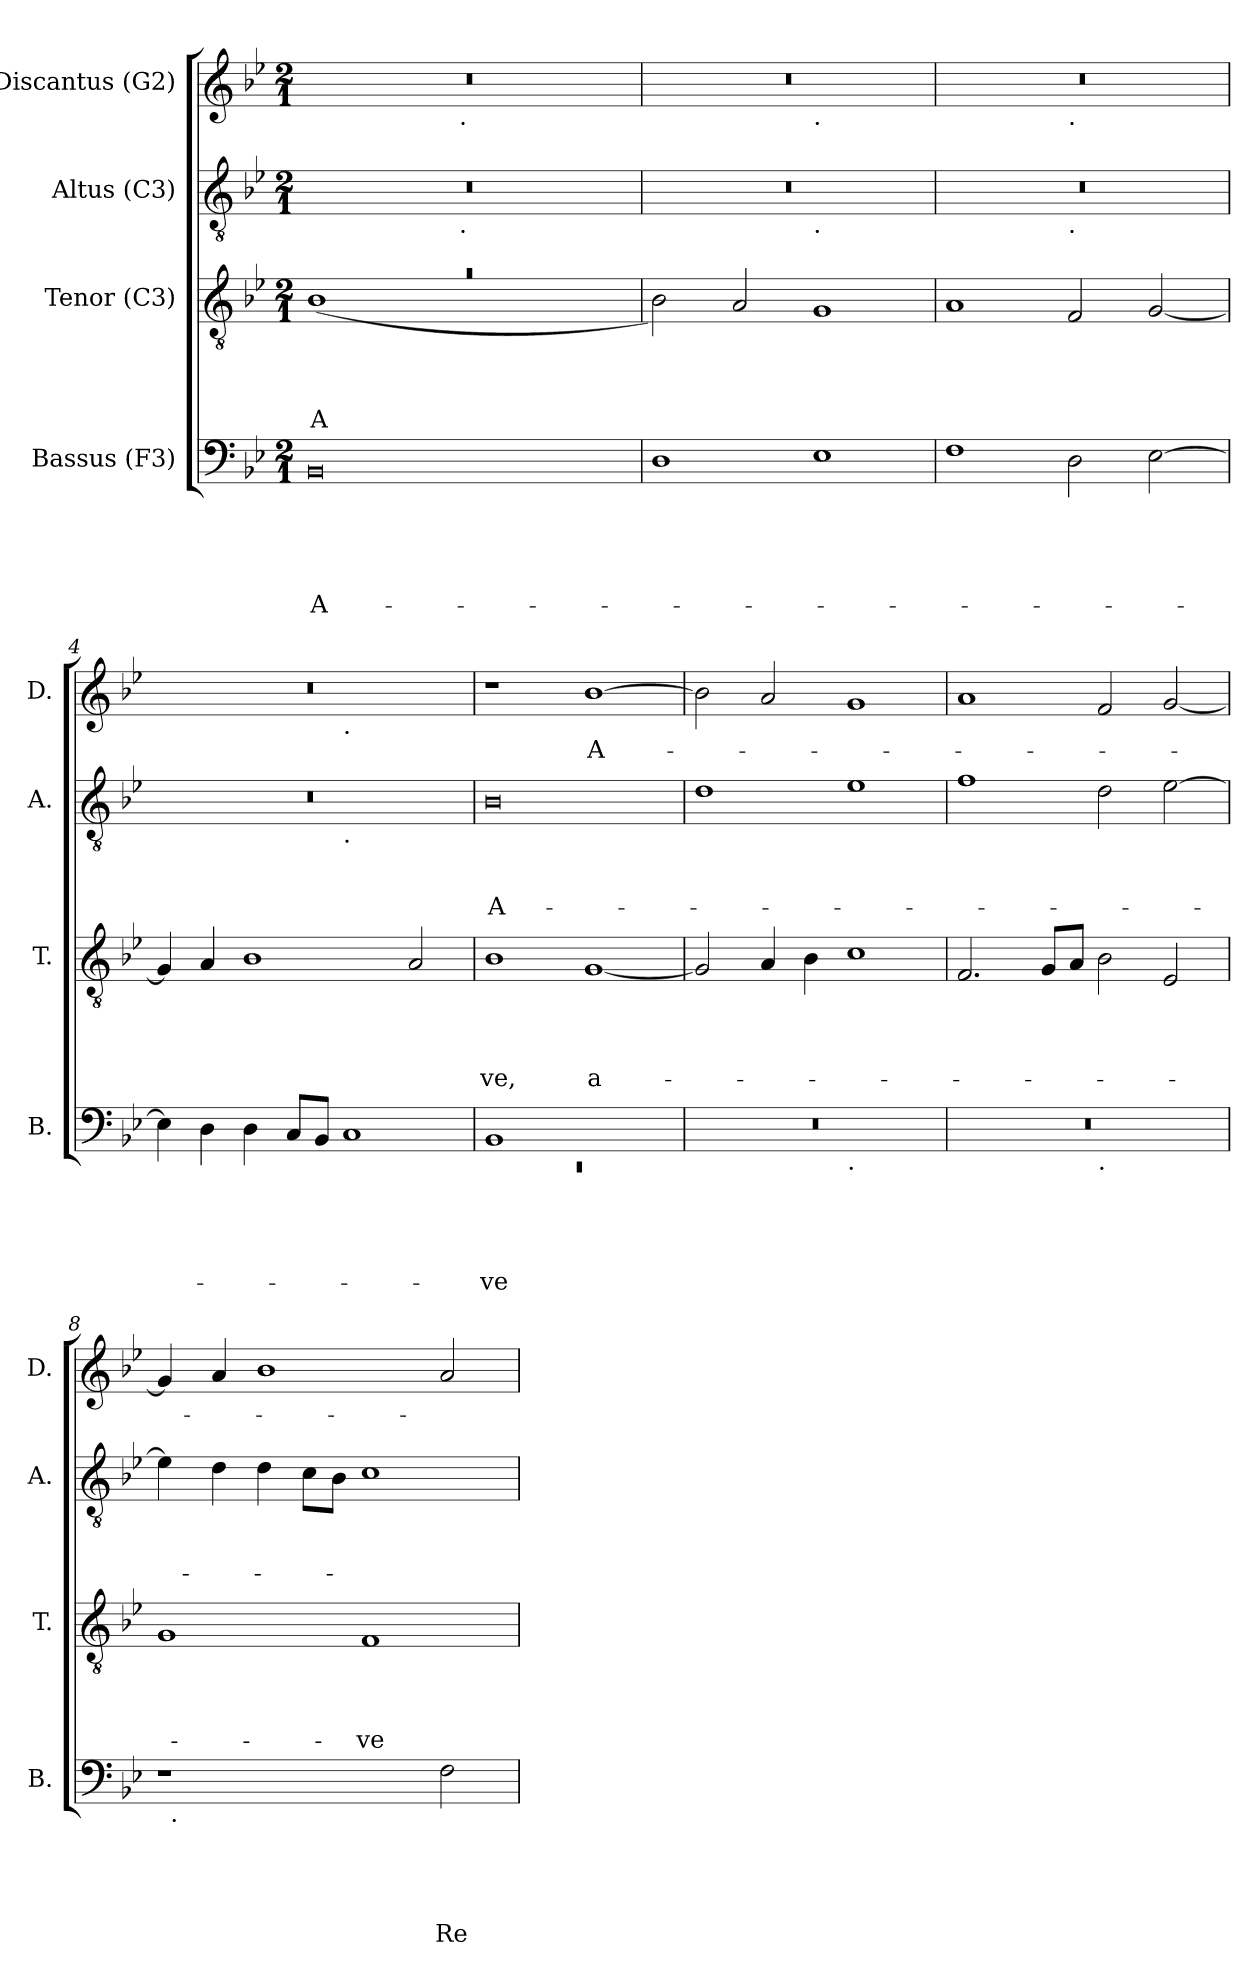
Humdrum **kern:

**kern	**text	**text	**text	**text	**text	**kern	**text	**text	**text	**text	**kern	**text	**text	**text	**kern	**text
*part4	*part4	*part4	*part4	*part4	*part4	*part3	*part3	*part3	*part3	*part3	*part2	*part2	*part2	*part2	*part1	*part1
*staff4	*staff4	*staff4	*staff4	*staff4	*staff4	*staff3	*staff3	*staff3	*staff3	*staff3	*staff2	*staff2	*staff2	*staff2	*staff1	*staff1
*I"Bassus (F3)	*	*	*	*	*	*I"Tenor (C3)	*	*	*	*	*I"Altus (C3)	*	*	*	*I"Discantus (G2)	*
*I'B.	*	*	*	*	*	*I'T.	*	*	*	*	*I'A.	*	*	*	*I'D.	*
*clefF4	*	*	*	*	*	*clefGv2	*	*	*	*	*clefGv2	*	*	*	*clefG2	*
*k[b-e-]	*	*	*	*	*	*k[b-e-]	*	*	*	*	*k[b-e-]	*	*	*	*k[b-e-]	*
*B-:	*	*	*	*	*	*B-:	*	*	*	*	*B-:	*	*	*	*B-:	*
*M2/1	*	*	*	*	*	*M2/1	*	*	*	*	*M2/1	*	*	*	*M2/1	*
=1	=1	=1	=1	=1	=1	=1	=1	=1	=1	=1	=1	=1	=1	=1	=1	=1
!	!	!	!	!	!LO:LY:b:rj	!LO:N:vis=1	!	!	!	!LO:LY:b	!	!	!	!	!	!
*	*	*	*	*	*	*^	*	*	*	*	*^	*	*	*	*^	*
0BB-	.	.	.	.	A-	0ra	(>1B-	.	.	.	A-	0r	1ryy	.	.	.	0r	1ryy	.
.	.	.	.	.	.	.	1ryy	.	.	.	.	.	16.ryy	.	.	.	.	16.ryy	.
!	!	!	!	!	!	!	!	!	!	!	!	!	!	!	!	!	!	!LO:TX:b:t=.	!
!	!	!	!	!	!	!	!	!	!	!	!	!	!LO:TX:b:t=.	!	!	!	!	!	!
.	.	.	.	.	.	.	.	.	.	.	.	.	2ryy	.	.	.	.	2ryy	.
.	.	.	.	.	.	.	.	.	.	.	.	.	4ryy	.	.	.	.	4ryy	.
.	.	.	.	.	.	.	.	.	.	.	.	.	8ryy	.	.	.	.	8ryy	.
.	.	.	.	.	.	.	.	.	.	.	.	.	32ryy	.	.	.	.	32ryy	.
*	*	*	*	*	*	*v	*v	*	*	*	*	*	*	*	*	*	*	*	*
=2	=2	=2	=2	=2	=2	=2	=2	=2	=2	=2	=2	=2	=2	=2	=2	=2	=2	=2
1D	.	.	.	.	.	2B-\)	.	.	.	.	0r	1ryy	.	.	.	0r	1ryy	.
.	.	.	.	.	.	2A/	.	.	.	.	.	.	.	.	.	.	.	.
!	!	!	!	!	!	!	!	!	!	!	!	!	!	!	!	!	!LO:TX:b:t=.	!
!	!	!	!	!	!	!	!	!	!	!	!	!LO:TX:b:t=.	!	!	!	!	!	!
1E-	.	.	.	.	.	1G	.	.	.	.	.	1ryy	.	.	.	.	1ryy	.
=3	=3	=3	=3	=3	=3	=3	=3	=3	=3	=3	=3	=3	=3	=3	=3	=3	=3	=3
1F	.	.	.	.	.	1A	.	.	.	.	0r	1ryy	.	.	.	0r	1ryy	.
!	!	!	!	!	!	!	!	!	!	!	!	!	!	!	!	!	!LO:TX:b:t=.	!
!	!	!	!	!	!	!	!	!	!	!	!	!LO:TX:b:t=.	!	!	!	!	!	!
2D\	.	.	.	.	.	2F/	.	.	.	.	.	1ryy	.	.	.	.	1ryy	.
[>2E-\	.	.	.	.	.	[<2G/	.	.	.	.	.	.	.	.	.	.	.	.
=4	=4	=4	=4	=4	=4	=4	=4	=4	=4	=4	=4	=4	=4	=4	=4	=4	=4	=4
4E-\]	.	.	.	.	.	4G/]	.	.	.	.	0r	1ryy	.	.	.	0r	1ryy	.
4D\	.	.	.	.	.	4A/	.	.	.	.	.	.	.	.	.	.	.	.
4D\	.	.	.	.	.	1B-	.	.	.	.	.	.	.	.	.	.	.	.
8C/L	.	.	.	.	.	.	.	.	.	.	.	.	.	.	.	.	.	.
8BB-/J	.	.	.	.	.	.	.	.	.	.	.	.	.	.	.	.	.	.
!	!	!	!	!	!	!	!	!	!	!	!	!	!	!	!	!	!LO:TX:b:t=.	!
!	!	!	!	!	!	!	!	!	!	!	!	!LO:TX:b:t=.	!	!	!	!	!	!
1C	.	.	.	.	.	.	.	.	.	.	.	1ryy	.	.	.	.	1ryy	.
.	.	.	.	.	.	2A/	.	.	.	.	.	.	.	.	.	.	.	.
!!LO:LB:g=z
=5	=5	=5	=5	=5	=5	=5	=5	=5	=5	=5	=5	=5	=5	=5	=5	=5	=5	=5
*^	*	*	*	*	*	*	*	*	*	*	*	*	*	*	*	*	*	*
!	!LO:N:vis=1	!	!	!	!	!LO:LY:b:rj	!	!	!	!	!LO:LY:b	!	!	!	!	!LO:LY:b:rj	!	!	!
*	*	*	*	*	*	*	*	*	*	*	*	*v	*v	*	*	*	*	*	*
*	*	*	*	*	*	*	*	*	*	*	*	*	*	*	*	*v	*v	*
1BB-	0rEE	.	.	.	.	-ve	1B-	.	.	.	-ve,	0B-	.	.	A-	1r	.
!	!	!	!	!	!	!	!	!	!	!	!LO:LY:b:rj	!	!	!	!	!	!LO:LY:b
1ryy	.	.	.	.	.	.	[<1G	.	.	.	a-	.	.	.	.	[>1b-	A-
=6	=6	=6	=6	=6	=6	=6	=6	=6	=6	=6	=6	=6	=6	=6	=6	=6	=6
0r	1ryy	.	.	.	.	.	2G/]	.	.	.	.	1d	.	.	.	2b-\]	.
.	.	.	.	.	.	.	4A/	.	.	.	.	.	.	.	.	2a/	.
.	.	.	.	.	.	.	4B-\	.	.	.	.	.	.	.	.	.	.
!	!LO:TX:b:t=.	!	!	!	!	!	!	!	!	!	!	!	!	!	!	!	!
.	1ryy	.	.	.	.	.	1c	.	.	.	.	1e-	.	.	.	1g	.
=7	=7	=7	=7	=7	=7	=7	=7	=7	=7	=7	=7	=7	=7	=7	=7	=7	=7
0r	1ryy	.	.	.	.	.	2.F/	.	.	.	.	1f	.	.	.	1a	.
.	.	.	.	.	.	.	8G/L	.	.	.	.	.	.	.	.	.	.
.	.	.	.	.	.	.	8A/J	.	.	.	.	.	.	.	.	.	.
!	!LO:TX:b:t=.	!	!	!	!	!	!	!	!	!	!	!	!	!	!	!	!
.	1ryy	.	.	.	.	.	2B-\	.	.	.	.	2d\	.	.	.	2f/	.
.	.	.	.	.	.	.	2E-/	.	.	.	.	[>2e-\	.	.	.	[<2g/	.
=8	=8	=8	=8	=8	=8	=8	=8	=8	=8	=8	=8	=8	=8	=8	=8	=8	=8
1r	32ryy	.	.	.	.	.	1G	.	.	.	.	4e-\]	.	.	.	4g/]	.
!	!LO:TX:b:t=.	!	!	!	!	!	!	!	!	!	!	!	!	!	!	!	!
.	1ryy	.	.	.	.	.	.	.	.	.	.	.	.	.	.	.	.
.	.	.	.	.	.	.	.	.	.	.	.	4d\	.	.	.	4a/	.
.	.	.	.	.	.	.	.	.	.	.	.	4d\	.	.	.	1b-	.
.	.	.	.	.	.	.	.	.	.	.	.	8c\L	.	.	.	.	.
.	.	.	.	.	.	.	.	.	.	.	.	8B-\J	.	.	.	.	.
!	!	!	!	!	!	!	!	!	!	!	!LO:LY:b	!	!	!	!	!	!
2ryy	.	.	.	.	.	.	1F	.	.	.	-ve	1c	.	.	.	.	.
.	2ryy	.	.	.	.	.	.	.	.	.	.	.	.	.	.	.	.
!	!	!	!	!	!	!LO:LY:b	!	!	!	!	!	!	!	!	!	!	!
2F\	.	.	.	.	.	Re-	.	.	.	.	.	.	.	.	.	2a/	.
.	4...ryy	.	.	.	.	.	.	.	.	.	.	.	.	.	.	.	.
*v	*v	*	*	*	*	*	*	*	*	*	*	*	*	*	*	*	*
=	=	=	=	=	=	=	=	=	=	=	=	=	=	=	=	=
*-	*-	*-	*-	*-	*-	*-	*-	*-	*-	*-	*-	*-	*-	*-	*-	*-
